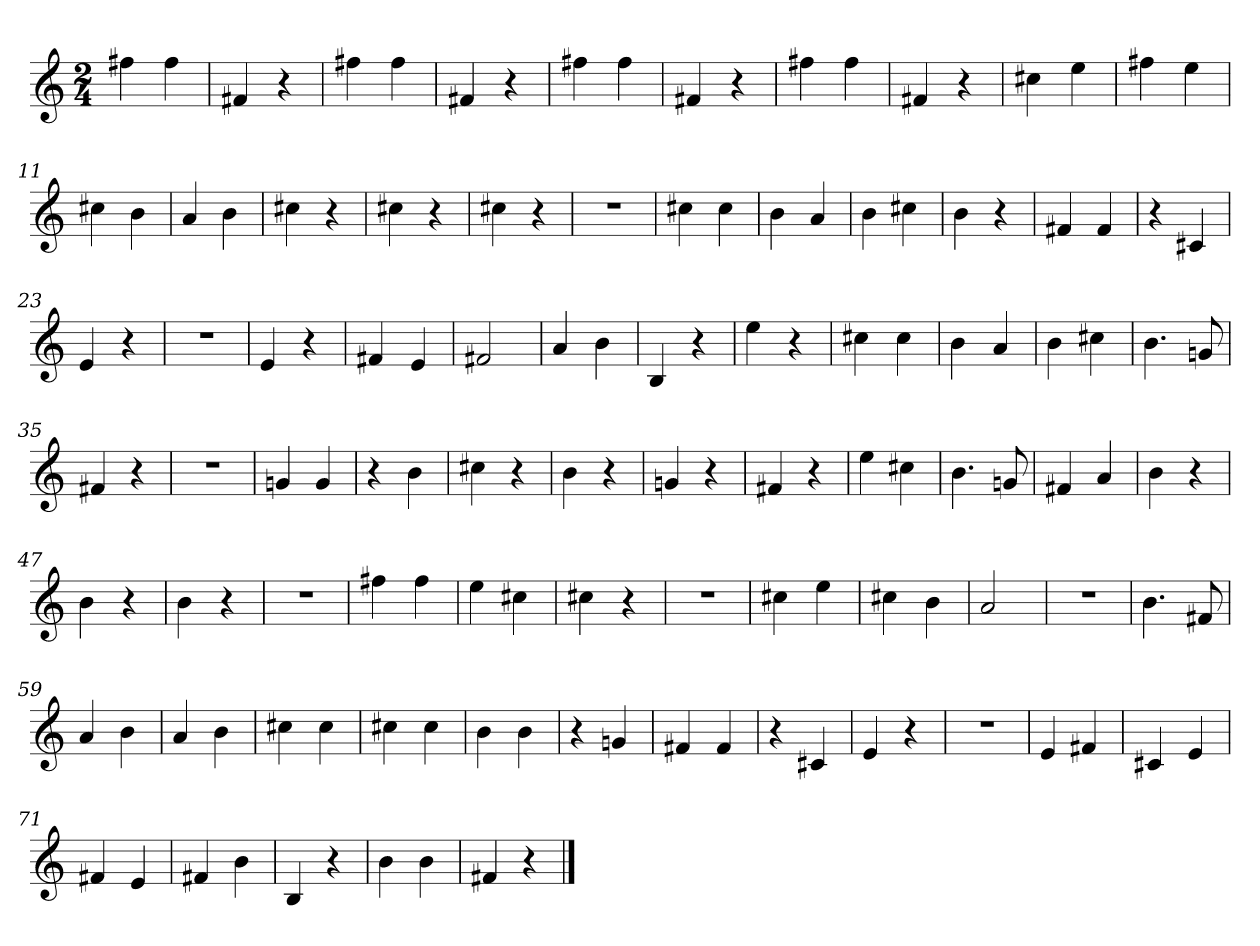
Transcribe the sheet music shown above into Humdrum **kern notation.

**kern
*part1
*staff1
*clefG2
*M2/4
=1
4ff#X
4ff#
=2
4f#X
4r
=3
4ff#X
4ff#
=4
4f#X
4r
=5
4ff#X
4ff#
=6
4f#X
4r
=7
4ff#X
4ff#
=8
4f#X
4r
=9
4cc#X
4ee
=10
4ff#X
4ee
=11
4cc#X
4b
=12
4a
4b
=13
4cc#X
4r
=14
4cc#X
4r
=15
4cc#X
4r
=16
2r
=17
4cc#X
4cc#
=18
4b
4a
=19
4b
4cc#X
=20
4b
4r
=21
4f#X
4f#
=22
4r
4c#X
=23
4e
4r
=24
2r
=25
4e
4r
=26
4f#X
4e
=27
2f#X
=28
4a
4b
=29
4B
4r
=30
4ee
4r
=31
4cc#X
4cc#
=32
4b
4a
=33
4b
4cc#X
=34
4.b
8gn
=35
4f#X
4r
=36
2r
=37
4gn
4g
=38
4r
4b
=39
4cc#X
4r
=40
4b
4r
=41
4gn
4r
=42
4f#X
4r
=43
4ee
4cc#X
=44
4.b
8gn
=45
4f#X
4a
=46
4b
4r
=47
4b
4r
=48
4b
4r
=49
2r
=50
4ff#X
4ff#
=51
4ee
4cc#X
=52
4cc#X
4r
=53
2r
=54
4cc#X
4ee
=55
4cc#X
4b
=56
2a
=57
2r
=58
4.b
8f#X
=59
4a
4b
=60
4a
4b
=61
4cc#X
4cc#
=62
4cc#X
4cc#
=63
4b
4b
=64
4r
4gn
=65
4f#X
4f#
=66
4r
4c#X
=67
4e
4r
=68
2r
=69
4e
4f#X
=70
4c#X
4e
=71
4f#X
4e
=72
4f#X
4b
=73
4B
4r
=74
4b
4b
=75
4f#X
4r
==
*-
